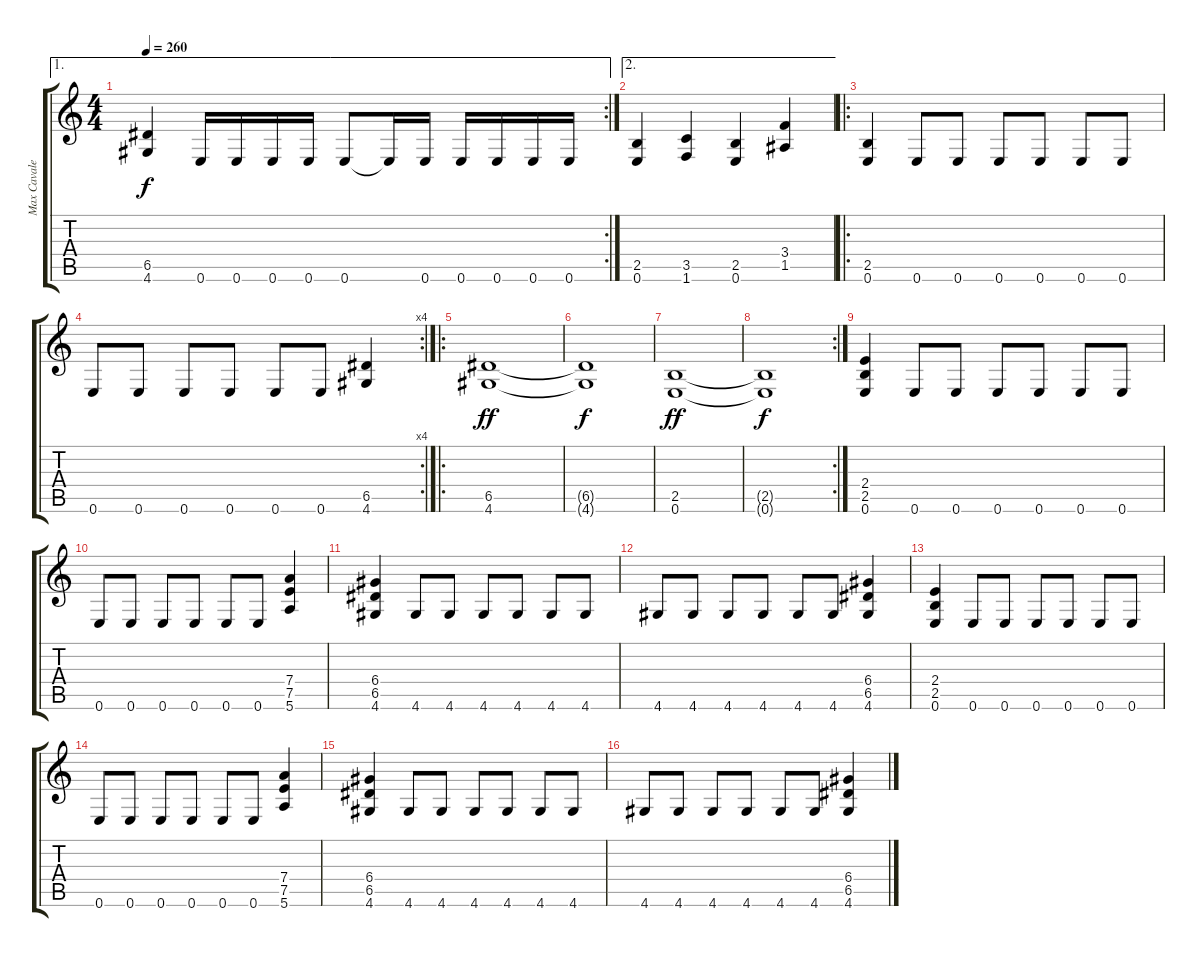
\track ("Max Cavalera" "Max Cavale") {instrument distortionguitar}
\staff {score tabs}
\tuning (E4 B3 G3 D3 A2 E2) {hide}
\ae 1
\rc 2
\ts (4 4)
\tempo 260
\clef g2
\ks c
(6.5 4.6).4{dy f} 0.6.16 0.6.16 0.6.16 0.6.16 0.6.8 0.6{t}.16 0.6.16 0.6.16 0.6.16 0.6.16 0.6.16 |
\ae 2
(2.5 0.6).4 (3.5 1.6).4 (2.5 0.6).4 (3.4 1.5).4 |
\ro
(2.5 0.6).4 0.6.8 0.6.8 0.6.8 0.6.8 0.6.8 0.6.8 |
\rc 4
0.6.8 0.6.8 0.6.8 0.6.8 0.6.8 0.6.8 (6.5 4.6).4 |
\ro
(6.5 4.6).1{dy ff} |
(6.5{t} 4.6{t}).1{dy f} |
(2.5 0.6).1{dy ff} |
\rc 2
(2.5{t} 0.6{t}).1{dy f} |
(2.4 2.5 0.6).4 0.6.8 0.6.8 0.6.8 0.6.8 0.6.8 0.6.8 |
0.6.8 0.6.8 0.6.8 0.6.8 0.6.8 0.6.8 (7.4 7.5 5.6).4 |
(6.4 6.5 4.6).4 4.6.8 4.6.8 4.6.8 4.6.8 4.6.8 4.6.8 |
4.6.8 4.6.8 4.6.8 4.6.8 4.6.8 4.6.8 (6.4 6.5 4.6).4 |
(2.4 2.5 0.6).4 0.6.8 0.6.8 0.6.8 0.6.8 0.6.8 0.6.8 |
0.6.8 0.6.8 0.6.8 0.6.8 0.6.8 0.6.8 (7.4 7.5 5.6).4 |
(6.4 6.5 4.6).4 4.6.8 4.6.8 4.6.8 4.6.8 4.6.8 4.6.8 |
4.6.8 4.6.8 4.6.8 4.6.8 4.6.8 4.6.8 (6.4 6.5 4.6).4
